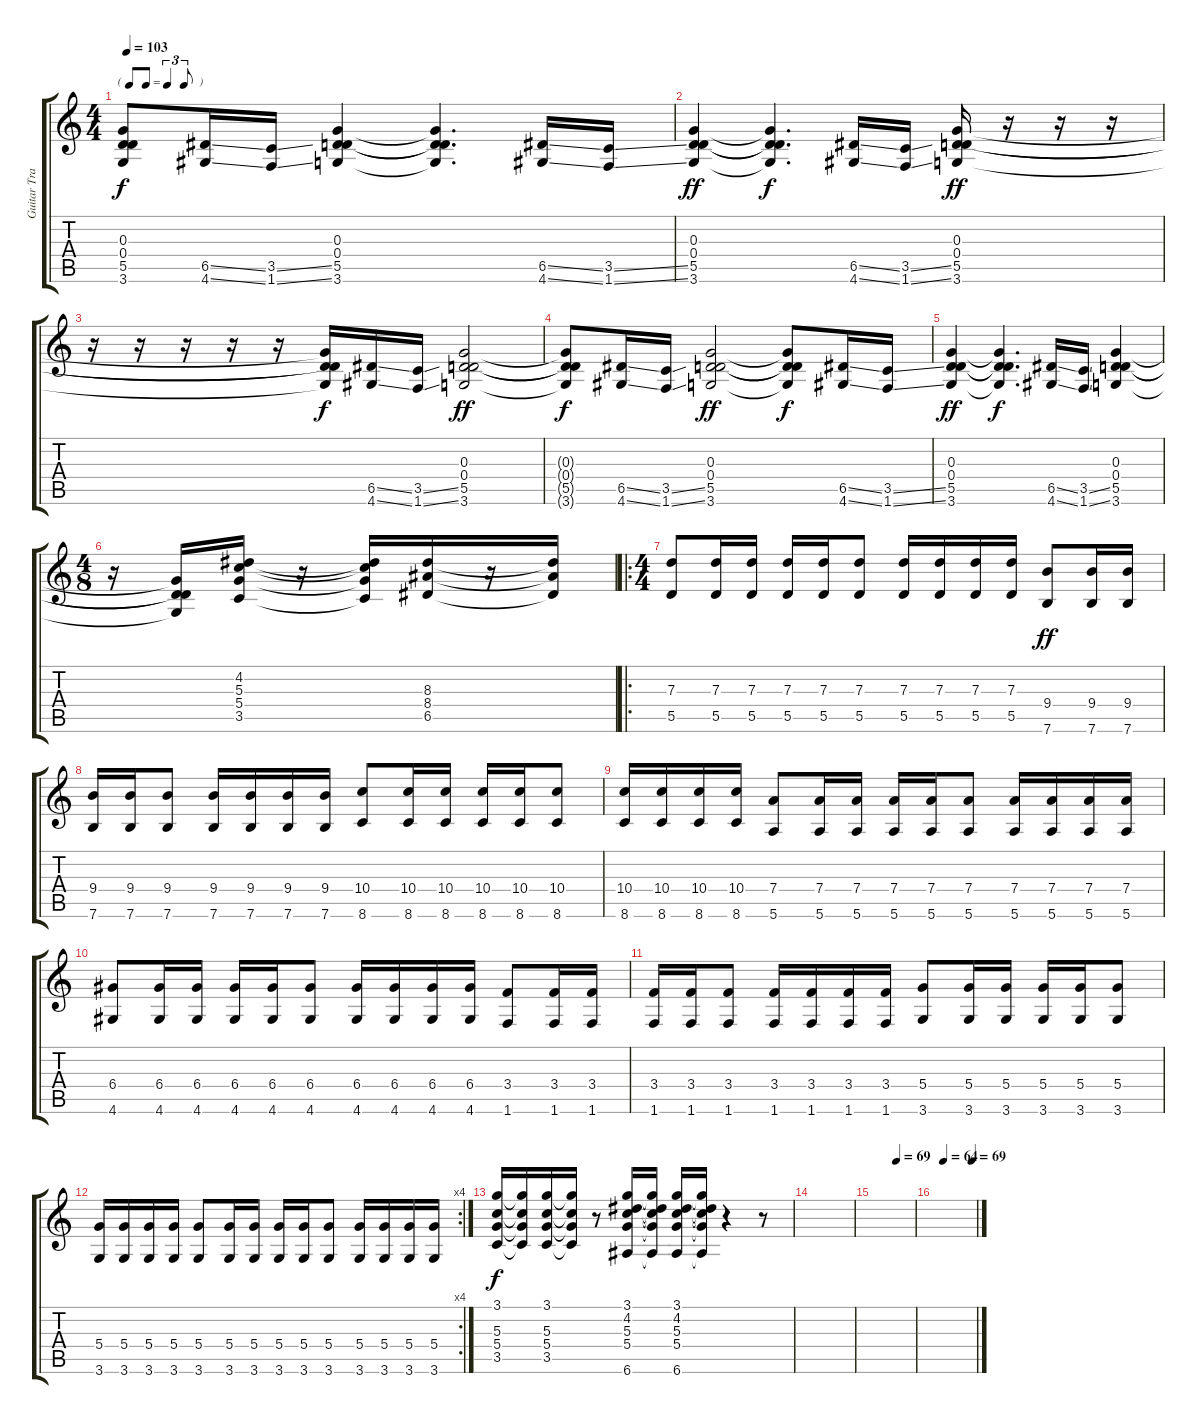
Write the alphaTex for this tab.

\track ("Guitar Track 1" "Guitar Tra") {instrument overdrivenguitar}
\staff {score tabs}
\tuning (E4 B3 G3 D3 A2 E2) {hide}
\ts (4 4)
\tf triplet8th
\tempo 103
\clef g2
\ks c
(0.3{t} 0.4{t} 5.5{t} 3.6{t}).8{dy f} (6.5{ss} 4.6{ss}).16 (3.5{ss} 1.6{ss}).16 (0.3 0.4 5.5 3.6).4 (0.3{t} 0.4{t} 5.5{t} 3.6{t}).4{d} (6.5{ss} 4.6{ss}).16 (3.5{ss} 1.6{ss}).16 |
(0.3 0.4 5.5 3.6).4{dy ff} (0.3{t} 0.4{t} 5.5{t} 3.6{t}).4{d dy f} (6.5{ss} 4.6{ss}).16 (3.5{ss} 1.6{ss}).16 (0.3 0.4 5.5 3.6).16{dy ff} r.16 r.16 r.16 |
r.16 r.16 r.16 r.16 r.16 (0.3{t} 0.4{t} 5.5{t} 3.6{t}).16{dy f} (6.5{ss} 4.6{ss}).16 (3.5{ss} 1.6{ss}).16 (0.3 0.4 5.5 3.6).2{dy ff} |
(0.3{t} 0.4{t} 5.5{t} 3.6{t}).8{dy f} (6.5{ss} 4.6{ss}).16 (3.5{ss} 1.6{ss}).16 (0.3 0.4 5.5 3.6).2{dy ff} (0.3{t} 0.4{t} 5.5{t} 3.6{t}).8{dy f} (6.5{ss} 4.6{ss}).16 (3.5{ss} 1.6{ss}).16 |
(0.3 0.4 5.5 3.6).4{dy ff} (0.3{t} 0.4{t} 5.5{t} 3.6{t}).4{d dy f} (6.5{ss} 4.6{ss}).16 (3.5{ss} 1.6{ss}).16 (0.3 0.4 5.5 3.6).4 |
\ts (4 8)
r.16 (0.3{t} 0.4{t} 5.5{t} 3.6{t}).16 (4.2 5.3 5.4 3.5).16 r.16 (4.2{t} 5.3{t} 5.4{t} 3.5{t}).16 (8.3 8.4 6.5).16 r.16 (8.3{t} 8.4{t} 6.5{t}).16 |
\ro
\ts (4 4)
(7.3 5.5).8 (7.3 5.5).16 (7.3 5.5).16 (7.3 5.5).16 (7.3 5.5).16 (7.3 5.5).8 (7.3 5.5).16 (7.3 5.5).16 (7.3 5.5).16 (7.3 5.5).16 (9.4 7.6).8{dy ff} (9.4 7.6).16 (9.4 7.6).16 |
(9.4 7.6).16 (9.4 7.6).16 (9.4 7.6).8 (9.4 7.6).16 (9.4 7.6).16 (9.4 7.6).16 (9.4 7.6).16 (10.4 8.6).8 (10.4 8.6).16 (10.4 8.6).16 (10.4 8.6).16 (10.4 8.6).16 (10.4 8.6).8 |
(10.4 8.6).16 (10.4 8.6).16 (10.4 8.6).16 (10.4 8.6).16 (7.4 5.6).8 (7.4 5.6).16 (7.4 5.6).16 (7.4 5.6).16 (7.4 5.6).16 (7.4 5.6).8 (7.4 5.6).16 (7.4 5.6).16 (7.4 5.6).16 (7.4 5.6).16 |
(6.4 4.6).8 (6.4 4.6).16 (6.4 4.6).16 (6.4 4.6).16 (6.4 4.6).16 (6.4 4.6).8 (6.4 4.6).16 (6.4 4.6).16 (6.4 4.6).16 (6.4 4.6).16 (3.4 1.6).8 (3.4 1.6).16 (3.4 1.6).16 |
(3.4 1.6).16 (3.4 1.6).16 (3.4 1.6).8 (3.4 1.6).16 (3.4 1.6).16 (3.4 1.6).16 (3.4 1.6).16 (5.4 3.6).8 (5.4 3.6).16 (5.4 3.6).16 (5.4 3.6).16 (5.4 3.6).16 (5.4 3.6).8 |
\rc 4
(5.4 3.6).16 (5.4 3.6).16 (5.4 3.6).16 (5.4 3.6).16 (5.4 3.6).8 (5.4 3.6).16 (5.4 3.6).16 (5.4 3.6).16 (5.4 3.6).16 (5.4 3.6).8 (5.4 3.6).16 (5.4 3.6).16 (5.4 3.6).16 (5.4 3.6).16 |
(3.1 5.3 5.4 3.5).16{dy f} (3.1{t} 5.3{t} 5.4{t} 3.5{t}).16 (3.1 5.3 5.4 3.5).16 (3.1{t} 5.3{t} 5.4{t} 3.5{t}).16 r.8 (3.1 4.2 5.3 5.4 6.6).16 (3.1{t} 4.2{t} 5.3{t} 5.4{t} 6.6{t}).16 (3.1 4.2 5.3 5.4 6.6).16 (3.1{t} 4.2{t} 5.3{t} 5.4{t} 6.6{t}).16 r.4 r.8 |
|
\tempo (69 0.5625)
|
\tempo (64 0.21875)
\tempo (69 0.90625)
